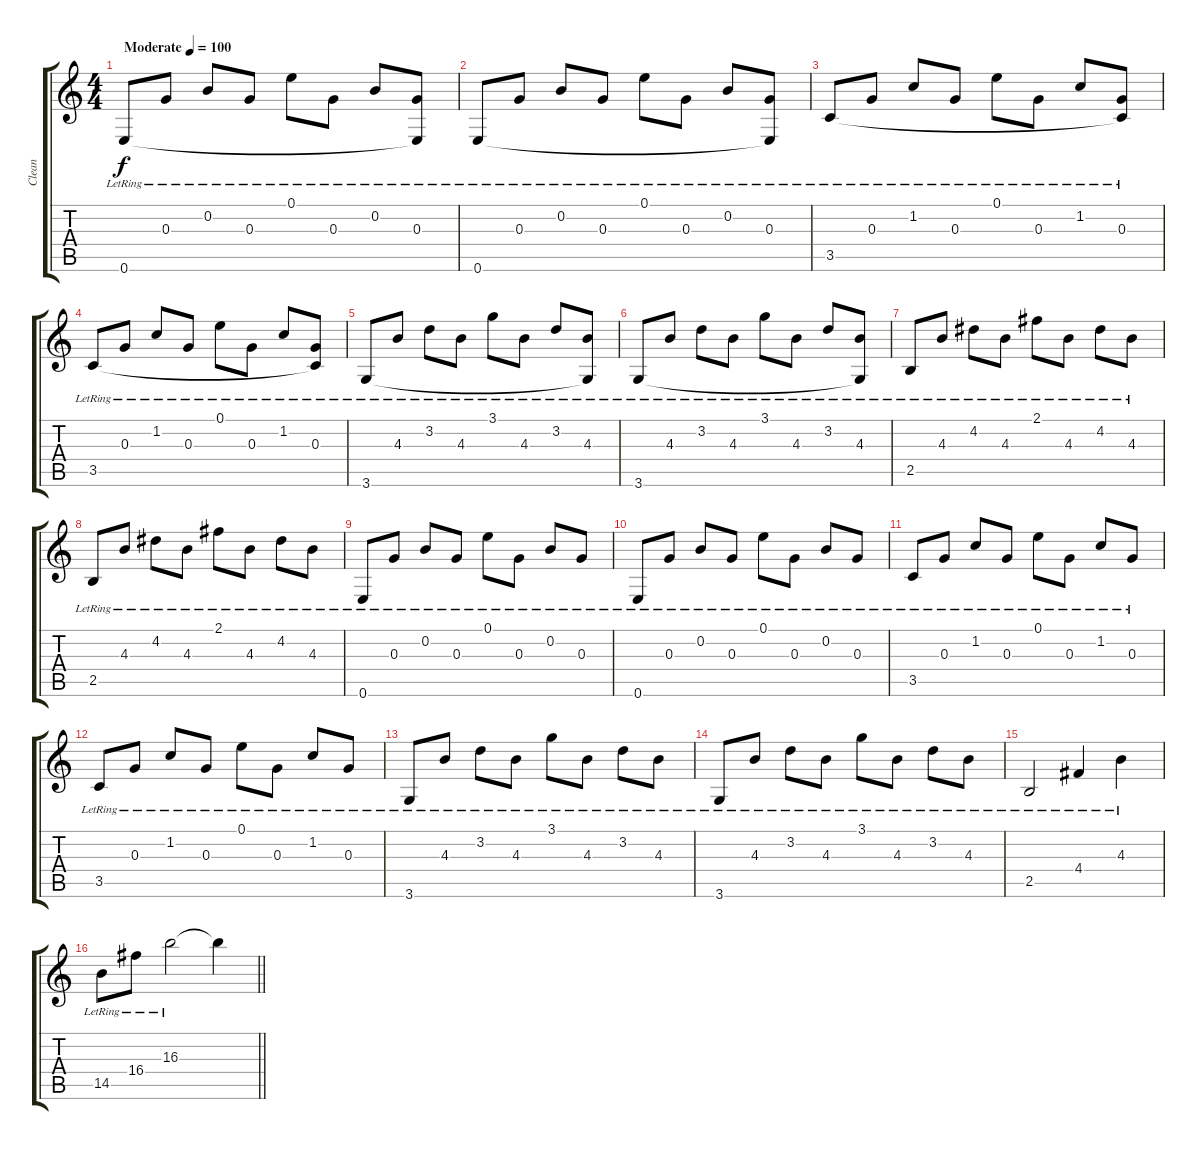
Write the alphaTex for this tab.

\track ("Clean" "Clean") {instrument acousticguitarsteel}
\staff {score tabs}
\tuning (E4 B3 G3 D3 A2 E2) {hide}
\ts (4 4)
\tempo (100 "Moderate")
\clef g2
\ks c
0.6{lr}.8{dy f instrument acousticguitarsteel} 0.3{lr}.8 0.2{lr}.8 0.3{lr}.8 0.1{lr}.8 0.3{lr}.8 0.2{lr}.8 (0.3{lr} 0.6{t}).8 |
0.6{lr}.8 0.3{lr}.8 0.2{lr}.8 0.3{lr}.8 0.1{lr}.8 0.3{lr}.8 0.2{lr}.8 (0.3{lr} 0.6{t}).8 |
3.5{lr}.8 0.3{lr}.8 1.2{lr}.8 0.3{lr}.8 0.1{lr}.8 0.3{lr}.8 1.2{lr}.8 (0.3{lr} 3.5{t}).8 |
3.5{lr}.8 0.3{lr}.8 1.2{lr}.8 0.3{lr}.8 0.1{lr}.8 0.3{lr}.8 1.2{lr}.8 (0.3{lr} 3.5{t}).8 |
3.6{lr}.8 4.3{lr}.8 3.2{lr}.8 4.3{lr}.8 3.1{lr}.8 4.3{lr}.8 3.2{lr}.8 (4.3{lr} 3.6{t}).8 |
3.6{lr}.8 4.3{lr}.8 3.2{lr}.8 4.3{lr}.8 3.1{lr}.8 4.3{lr}.8 3.2{lr}.8 (4.3{lr} 3.6{t}).8 |
2.5{lr}.8 4.3{lr}.8 4.2{lr}.8 4.3{lr}.8 2.1{lr}.8 4.3{lr}.8 4.2{lr}.8 4.3{lr}.8 |
2.5{lr}.8 4.3{lr}.8 4.2{lr}.8 4.3{lr}.8 2.1{lr}.8 4.3{lr}.8 4.2{lr}.8 4.3{lr}.8 |
0.6{lr}.8 0.3{lr}.8 0.2{lr}.8 0.3{lr}.8 0.1{lr}.8 0.3{lr}.8 0.2{lr}.8 0.3{lr}.8 |
0.6{lr}.8 0.3{lr}.8 0.2{lr}.8 0.3{lr}.8 0.1{lr}.8 0.3{lr}.8 0.2{lr}.8 0.3{lr}.8 |
3.5{lr}.8 0.3{lr}.8 1.2{lr}.8 0.3{lr}.8 0.1{lr}.8 0.3{lr}.8 1.2{lr}.8 0.3{lr}.8 |
3.5{lr}.8 0.3{lr}.8 1.2{lr}.8 0.3{lr}.8 0.1{lr}.8 0.3{lr}.8 1.2{lr}.8 0.3{lr}.8 |
3.6{lr}.8 4.3{lr}.8 3.2{lr}.8 4.3{lr}.8 3.1{lr}.8 4.3{lr}.8 3.2{lr}.8 4.3{lr}.8 |
3.6{lr}.8 4.3{lr}.8 3.2{lr}.8 4.3{lr}.8 3.1{lr}.8 4.3{lr}.8 3.2{lr}.8 4.3{lr}.8 |
2.5{lr}.2 4.4{lr}.4 4.3{lr}.4 |
\barLineRight lightlight
14.5{lr}.8 16.4{lr}.8 16.3{lr}.2 16.3{t}.4
